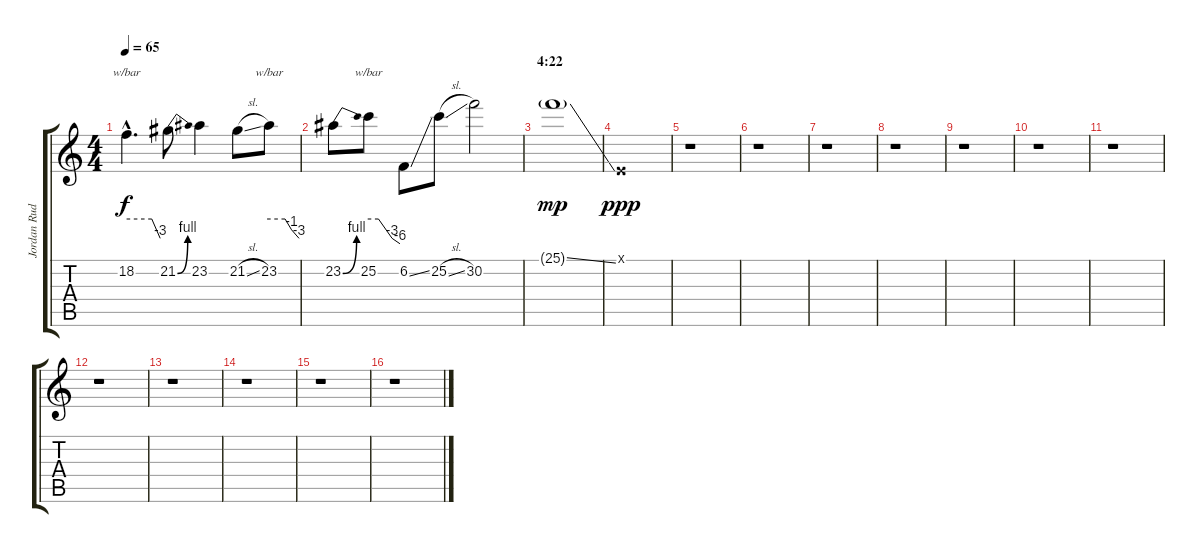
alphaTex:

\track ("Jordan Rudess" "Jordan Rud") {instrument lead1square}
\staff {score tabs}
\tuning (E4 B3 G3 D3 A2 E2) {hide}
\ts (4 4)
\tempo 65
\clef g2
\ks c
18.2{hac}.4{d tbe (custom default 0 0 45 0 60 -12) dy f} 21.2{be (bend 0 0 60 4)}.8 23.2.4 21.2{sl}.8 23.2.8{tbe (custom default 0 0 32 0 45 -4 60 -12)} |
23.2{be (bend 0 0 60 4)}.8 25.2.8{tbe (custom default 0 0 19 0 45 -12 60 -24)} 6.2{ss}.8 25.2{sl}.8 30.2.2 |
\section ("" "4:22")
25.1{ss g}.1{dy mp volume 0} |
0.1{x}.1{dy ppp} |
r.1 |
r.1 |
r.1 |
r.1 |
r.1 |
r.1 |
r.1 |
r.1 |
r.1 |
r.1 |
r.1 |
r.1
